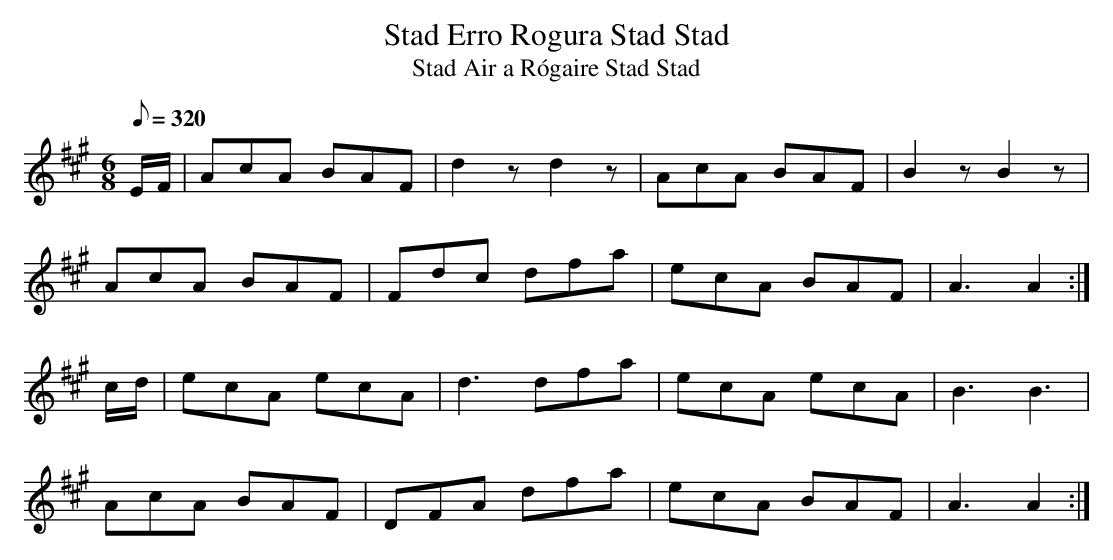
X:1
T: Stad Erro Rogura Stad Stad
T: Stad Air a R\'ogaire Stad Stad
M: 6/8
L: 1/8
Q: 320
K: A
E/F/|AcA BAF|d2z d2z| AcA BAF|B2z B2z|
AcA BAF|Fdc dfa|ecA BAF | A3 A2 :|
c/d/|ecA ecA|d3 dfa|ecA ecA|B3 B3|
AcA BAF|DFA dfa|ecA BAF | A3 A2 :|
